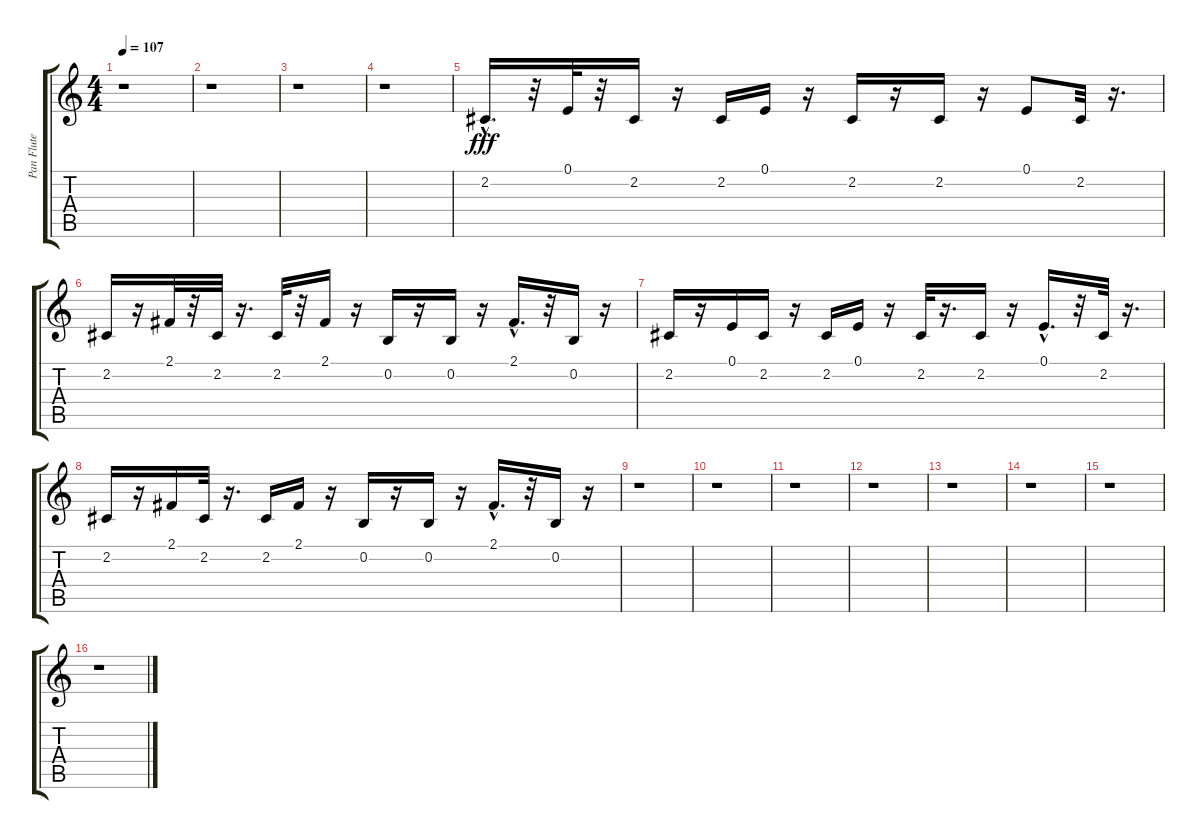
\track ("Pan Flute" "Pan Flute") {instrument panflute}
\staff {score tabs}
\tuning (E4 B3 G3 D3 A2 E2) {hide}
\ts (4 4)
\tempo 107
\clef g2
\ks c
r.1{dy fff} |
r.1 |
r.1 |
r.1 |
2.2{hac}.16{d} r.32 0.1.32 r.32 2.2.16 r.16 2.2.16 0.1.16 r.16 2.2.16 r.16 2.2.16 r.16 0.1.8 2.2.32 r.16{d} |
2.2.16 r.16 2.1.32 r.32 2.2.32 r.16{d} 2.2.32 r.32 2.1.16 r.16 0.2.16 r.16 0.2.16 r.16 2.1{hac}.16{d} r.32 0.2.16 r.16 |
2.2.16 r.16 0.1.16 2.2.16 r.16 2.2.16 0.1.16 r.16 2.2.32 r.16{d} 2.2.16 r.16 0.1{hac}.16{d} r.32 2.2.32 r.16{d} |
2.2.16 r.16 2.1.16 2.2.32 r.16{d} 2.2.16 2.1.16 r.16 0.2.16 r.16 0.2.16 r.16 2.1{hac}.16{d} r.32 0.2.16 r.16 |
r.1 |
r.1 |
r.1 |
r.1 |
r.1 |
r.1 |
r.1 |
r.1
